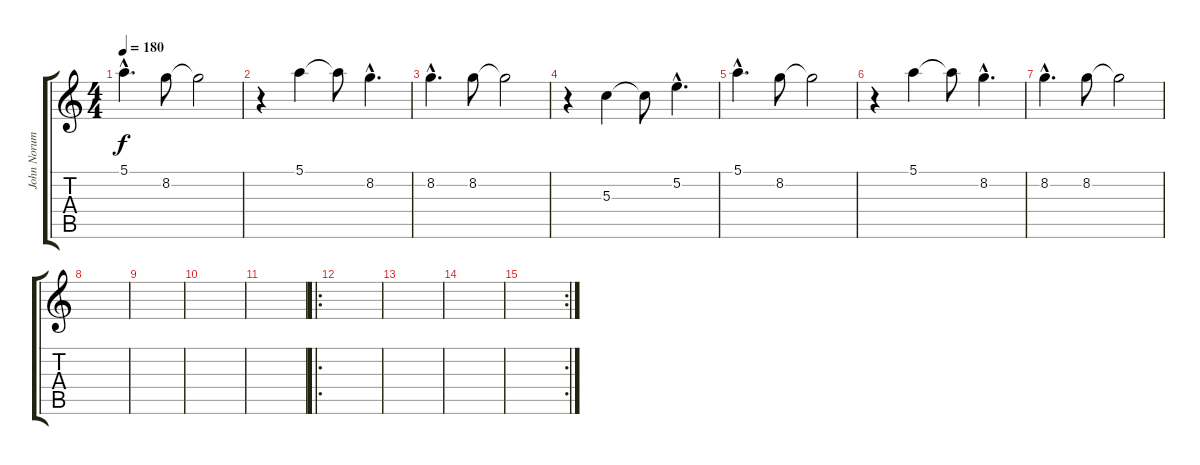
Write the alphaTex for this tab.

\track ("John Norum Gtr 3" "John Norum") {instrument overdrivenguitar}
\staff {score tabs}
\tuning (E4 B3 G3 D3 A2 E2) {hide}
\ts (4 4)
\tempo 180
\clef g2
\ks c
5.1{hac}.4{d dy f} 8.2.8 8.2{t}.2 |
r.4 5.1.4 5.1{t}.8 8.2{hac}.4{d} |
8.2{hac}.4{d} 8.2.8 8.2{t}.2 |
r.4 5.3.4 5.3{t}.8 5.2{hac}.4{d} |
5.1{hac}.4{d} 8.2.8 8.2{t}.2 |
r.4 5.1.4 5.1{t}.8 8.2{hac}.4{d} |
8.2{hac}.4{d} 8.2.8 8.2{t}.2 |
|
|
|
|
\ro
|
|
|
\rc 2
